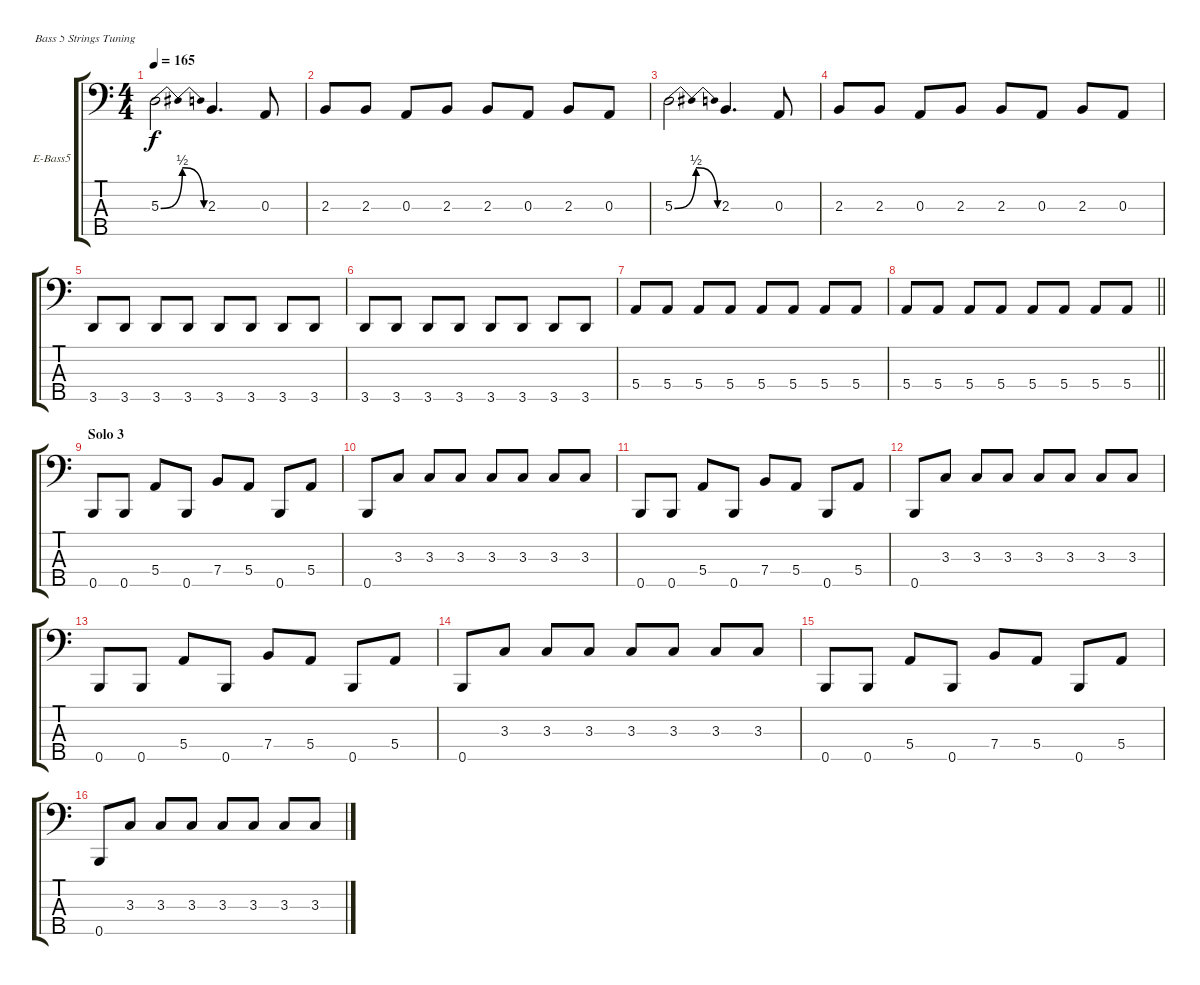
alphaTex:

\bracketExtendMode groupsimilarinstruments
\firstSystemTrackNameOrientation horizontal
\otherSystemsTrackNameOrientation horizontal
\track ("Bass" "E-Bass5") {instrument electricbassfinger}
\staff {score tabs}
\tuning (G2 D2 A1 E1 B0)
\ts (4 4)
\tempo 165
\clef f4
\scale
0.333333
\ks c
5.3{be (bendrelease 0 0 30 2 30 2 60 0)}.2{dy f} 2.3.4{d} 0.3.8 |
\scale
0.333333 2.3.8 2.3.8 0.3.8 2.3.8 2.3.8 0.3.8 2.3.8 0.3.8 |
\scale
0.333333 5.3{be (bendrelease 0 0 30 2 30 2 60 0)}.2 2.3.4{d} 0.3.8 |
\scale
0.333333 2.3.8 2.3.8 0.3.8 2.3.8 2.3.8 0.3.8 2.3.8 0.3.8 |
\scale
0.333333 3.5.8 3.5.8 3.5.8 3.5.8 3.5.8 3.5.8 3.5.8 3.5.8 |
\scale
0.333333 3.5.8 3.5.8 3.5.8 3.5.8 3.5.8 3.5.8 3.5.8 3.5.8 |
\scale
0.333333 5.4.8 5.4.8 5.4.8 5.4.8 5.4.8 5.4.8 5.4.8 5.4.8 |
\scale
0.333333
\barLineRight lightlight
5.4.8 5.4.8 5.4.8 5.4.8 5.4.8 5.4.8 5.4.8 5.4.8 |
\section ("" "Solo 3")
\scale
0.333333 0.5.8 0.5.8 5.4.8 0.5.8 7.4.8 5.4.8 0.5.8 5.4.8 |
\scale
0.333333 0.5.8 3.3.8 3.3.8 3.3.8 3.3.8 3.3.8 3.3.8 3.3.8 |
\scale
0.333333 0.5.8 0.5.8 5.4.8 0.5.8 7.4.8 5.4.8 0.5.8 5.4.8 |
\scale
0.333333 0.5.8 3.3.8 3.3.8 3.3.8 3.3.8 3.3.8 3.3.8 3.3.8 |
\scale
0.333333 0.5.8 0.5.8 5.4.8 0.5.8 7.4.8 5.4.8 0.5.8 5.4.8 |
\scale
0.333333 0.5.8 3.3.8 3.3.8 3.3.8 3.3.8 3.3.8 3.3.8 3.3.8 |
\scale
0.333333 0.5.8 0.5.8 5.4.8 0.5.8 7.4.8 5.4.8 0.5.8 5.4.8 |
\scale
0.333333 0.5.8 3.3.8 3.3.8 3.3.8 3.3.8 3.3.8 3.3.8 3.3.8
